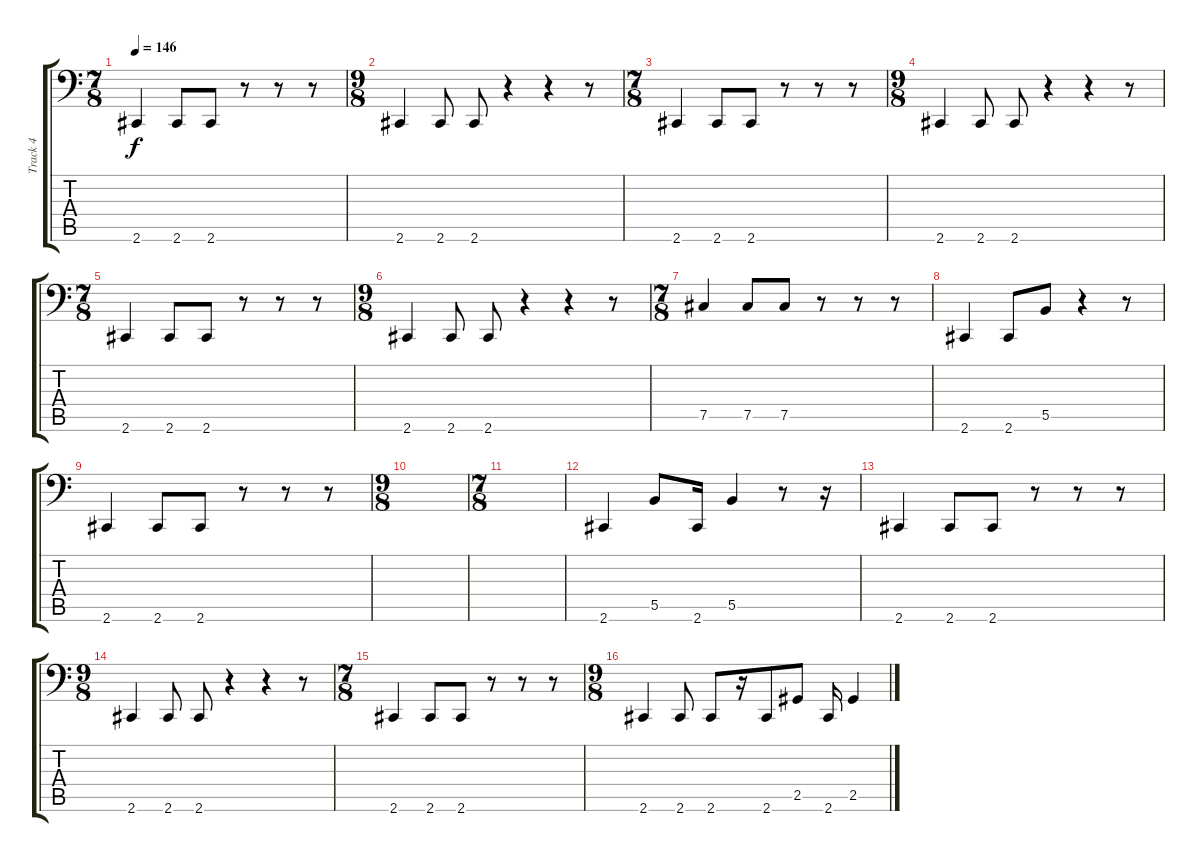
\track ("Track 4" "Track 4") {instrument electricbassfinger}
\staff {score tabs}
\tuning (E3 B2 G2 B1 Gb1 B0) {hide}
\ts (7 8)
\tempo 146
\clef f4
\ks c
2.6.4{dy f} 2.6.8 2.6.8 r.8 r.8 r.8 |
\ts (9 8)
2.6.4 2.6.8 2.6.8 r.4 r.4 r.8 |
\ts (7 8)
2.6.4 2.6.8 2.6.8 r.8 r.8 r.8 |
\ts (9 8)
2.6.4 2.6.8 2.6.8 r.4 r.4 r.8 |
\ts (7 8)
2.6.4 2.6.8 2.6.8 r.8 r.8 r.8 |
\ts (9 8)
2.6.4 2.6.8 2.6.8 r.4 r.4 r.8 |
\ts (7 8)
7.5.4 7.5.8 7.5.8 r.8 r.8 r.8 |
2.6.4 2.6.8 5.5.8 r.4 r.8 |
2.6.4 2.6.8 2.6.8 r.8 r.8 r.8 |
\ts (9 8)
|
\ts (7 8)
|
2.6.4 5.5.8 2.6.16 5.5.4 r.8 r.16 |
2.6.4 2.6.8 2.6.8 r.8 r.8 r.8 |
\ts (9 8)
2.6.4 2.6.8 2.6.8 r.4 r.4 r.8 |
\ts (7 8)
2.6.4 2.6.8 2.6.8 r.8 r.8 r.8 |
\ts (9 8)
2.6.4 2.6.8 2.6.8 r.16 2.6.8 2.5.8 2.6.16 2.5.4
